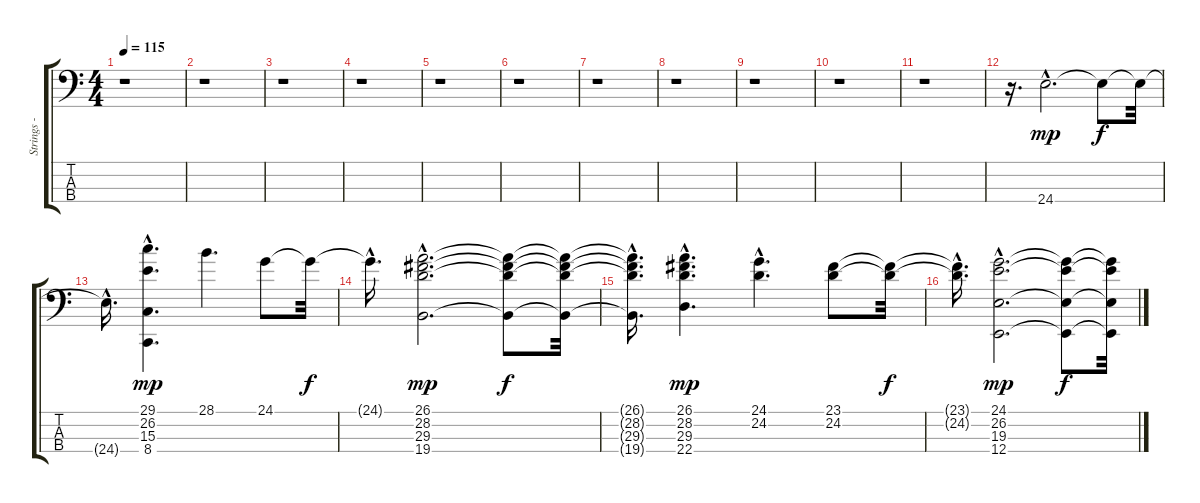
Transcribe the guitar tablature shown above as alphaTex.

\track ("Strings - Sherinian" "Strings - ") {instrument stringensemble1}
\staff {score tabs}
\tuning (G2 D2 A1 E1) {hide}
\ts (4 4)
\tempo 115
\clef f4
\ks c
r.1{dy f} |
r.1 |
r.1 |
r.1 |
r.1 |
r.1 |
r.1 |
r.1 |
r.1 |
r.1 |
r.1 |
r.16{d} 24.4{hac}.2{d dy mp} 24.4{t}.8{dy f} 24.4{t}.32 |
24.4{hac t}.16{d} (29.1{hac} 26.2 15.3 8.4).4{d dy mp} 28.1.4{d} 24.1.8 24.1{t}.32{dy f} |
24.1{hac t}.16{d} (26.1{hac} 28.2{hac} 29.3{hac} 19.4{hac}).2{d dy mp} (26.1{t} 28.2{t} 29.3{t} 19.4{t}).8{dy f} (26.1{t} 28.2{t} 29.3{t} 19.4{t}).32 |
(26.1{hac t} 28.2{hac t} 29.3{hac t} 19.4{hac t}).16{d} (26.1{hac} 28.2{hac} 29.3{hac} 22.4).4{d dy mp} (24.1{hac} 24.2{hac}).4{d} (23.1 24.2).8 (23.1{t} 24.2{t}).32{dy f} |
(23.1{hac t} 24.2{hac t}).16{d} (24.1{hac} 26.2{hac} 19.3{hac} 12.4{hac}).2{d dy mp} (24.1{t} 26.2{t} 19.3{t} 12.4{t}).8{dy f} (24.1{t} 26.2{t} 19.3{t} 12.4{t}).32
